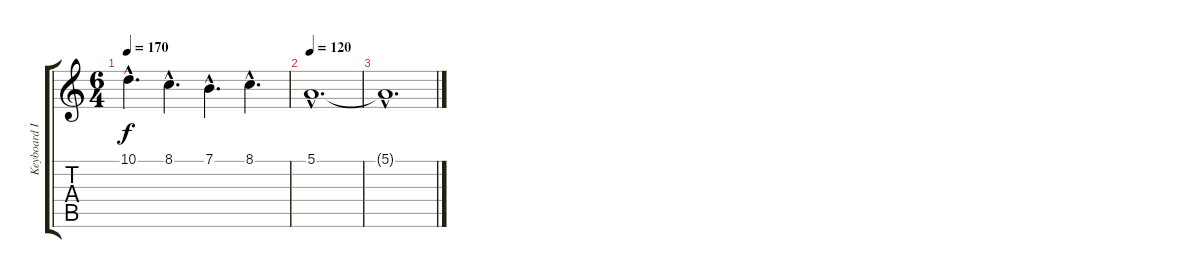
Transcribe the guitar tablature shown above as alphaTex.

\track ("Keyboard I" "Keyboard I") {instrument recorder}
\staff {score tabs}
\tuning (E4 B3 G3 D3 A2 E2) {hide}
\ts (6 4)
\tempo 170
\clef g2
\ks c
10.1{hac}.4{d dy f} 8.1{hac}.4{d} 7.1{hac}.4{d} 8.1{hac}.4{d} |
\tempo 120
5.1{hac}.1{d} |
5.1{hac t}.1{d}
